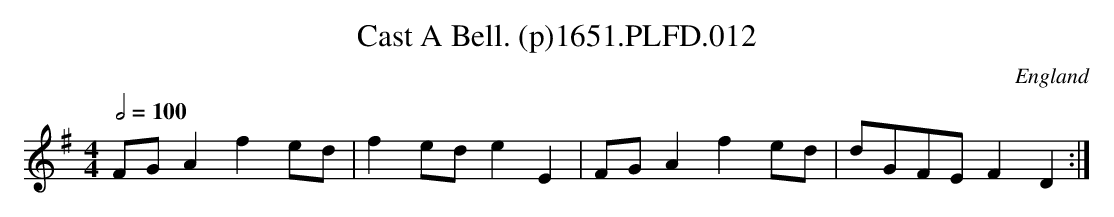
X:1
T:Cast A Bell. (p)1651.PLFD.012
M:4/4
L:1/4
Q:1/2=100
O:England
K:G
F/G/Afe/d/|fe/d/eE|F/G/Afe/d/|d/G/F/E/FD:|
